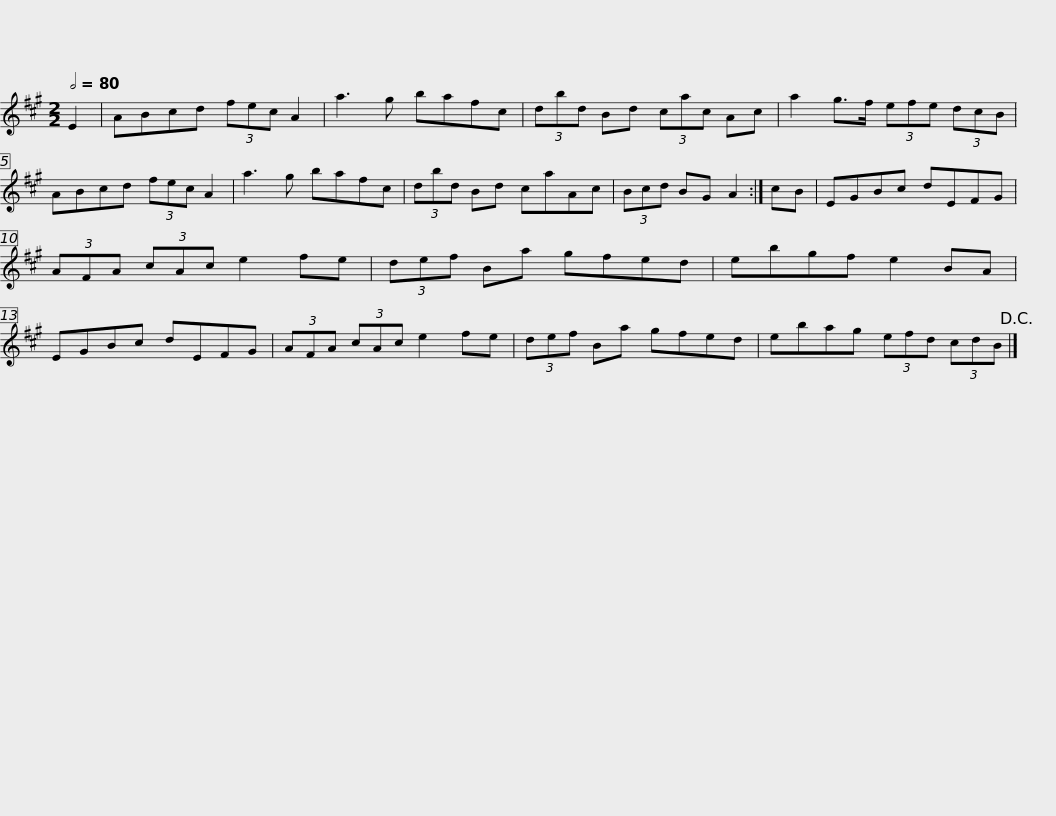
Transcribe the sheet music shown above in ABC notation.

X:1
L:1/8
Q:1/2=80
M:2/2
I:linebreak $
K:A
V:1 treble
V:1
 E2 | ABcd (3fec A2 | a3 g bafc | (3dbd Bd (3cac Ac | a2 g>f (3efe (3dcB | %5
 ABcd (3fec A2 |$ a3 g bafc | (3dbd Bd caAc | (3Bcd BG A2 :| cB | %10
 EGBc dEFG | (3AFA (3cAc e2 fe |$ (3def Ba gfed | ebgf e2 BA | EGBc dEFG | %15
 (3AFA (3cAc e2 fe | (3def Ba gfed |$ ebag (3efd (3cdB!D.C.! |] %18
